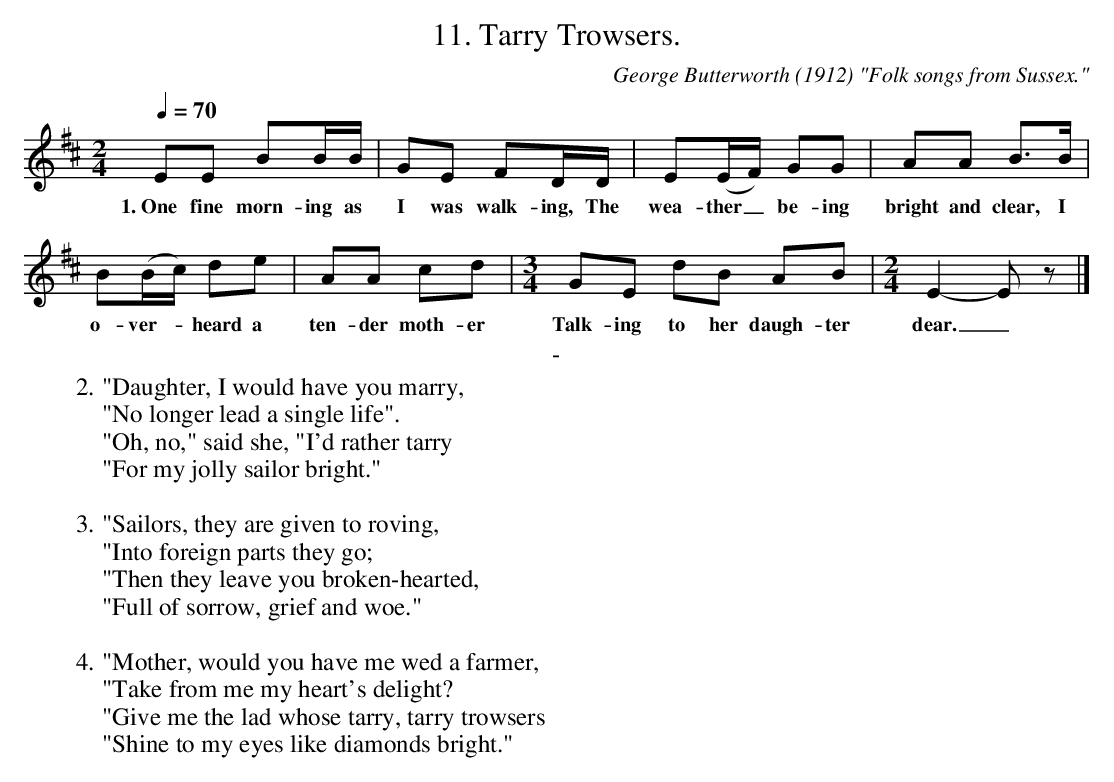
X:1
T:11. Tarry Trowsers.
C:George Butterworth (1912) "Folk songs from Sussex."
L:1/8
Q:1/4=70
M:2/4
K:Edor
EE BB/B/ | GE FD/D/ | E(E/F/) GG | AA B>B |$
w: 1.~One fine morn- ing as | I was walk- ing, The | wea- ther _ be- ing | bright and clear, I|
 B(B/c/) de | AA cd |[M:3/4] GE dB AB |[M:2/4] E2- E z |]
w:o- ver- * heard a | ten- der moth- er | Talk- ing to her daugh- ter | dear._ |
T:-
W: 2. "Daughter, I would have you marry,
W: "No longer lead a single life".
W: "Oh, no," said she, "I'd rather tarry
W: "For my jolly sailor bright."
W:
W: 3. "Sailors, they are given to roving,
W: "Into foreign parts they go;
W: "Then they leave you broken-hearted,
W: "Full of sorrow, grief and woe."
W:
W: 4. "Mother, would you have me wed a farmer,
W: "Take from me my heart's delight?
W: "Give me the lad whose tarry, tarry trowsers
W: "Shine to my eyes like diamonds bright."
